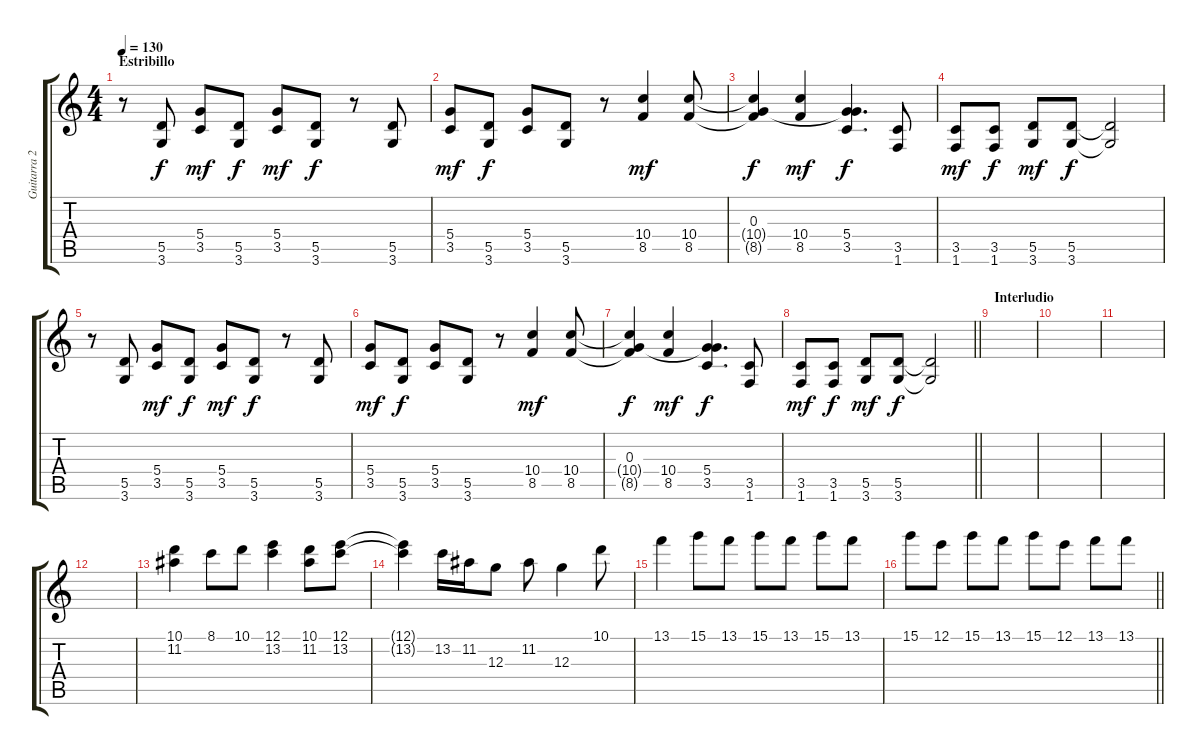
\track ("Guitarra 2" "Guitarra 2") {instrument distortionguitar}
\staff {score tabs}
\tuning (E4 B3 G3 D3 A2 E2) {hide}
\ts (4 4)
\section ("" "Estribillo")
\tempo 130
\clef g2
\ks c
r.8{dy f} (5.5 3.6).8 (5.4 3.5).8{dy mf} (5.5 3.6).8{dy f} (5.4 3.5).8{dy mf} (5.5 3.6).8{dy f} r.8 (5.5 3.6).8 |
(5.4 3.5).8{dy mf} (5.5 3.6).8{dy f} (5.4 3.5).8 (5.5 3.6).8 r.8 (10.4 8.5).4{dy mf} (10.4 8.5).8 |
(0.3 10.4{t} 8.5{t}).4{dy f} (10.4 8.5).4{dy mf} (0.3{t} 5.4 3.5).4{d dy f} (3.5 1.6).8 |
(3.5 1.6).8{dy mf} (3.5 1.6).8{dy f} (5.5 3.6).8{dy mf} (5.5 3.6).8{dy f} (5.5{t} 3.6{t}).2 |
r.8 (5.5 3.6).8 (5.4 3.5).8{dy mf} (5.5 3.6).8{dy f} (5.4 3.5).8{dy mf} (5.5 3.6).8{dy f} r.8 (5.5 3.6).8 |
(5.4 3.5).8{dy mf} (5.5 3.6).8{dy f} (5.4 3.5).8 (5.5 3.6).8 r.8 (10.4 8.5).4{dy mf} (10.4 8.5).8 |
(0.3 10.4{t} 8.5{t}).4{dy f} (10.4 8.5).4{dy mf} (0.3{t} 5.4 3.5).4{d dy f} (3.5 1.6).8 |
\barLineRight lightlight
(3.5 1.6).8{dy mf} (3.5 1.6).8{dy f} (5.5 3.6).8{dy mf} (5.5 3.6).8{dy f} (5.5{t} 3.6{t}).2 |
\section ("" "Interludio")
|
|
|
|
(10.1 11.2).4 8.1.8 10.1.8 (12.1 13.2).4 (10.1 11.2).8 (12.1 13.2).8 |
(12.1{t} 13.2{t}).4 13.2.16 11.2.16 12.3.8 11.2.8 12.3.4 10.1.8 |
13.1.4 15.1.8 13.1.8 15.1.8 13.1.8 15.1.8 13.1.8 |
\barLineRight lightlight
15.1.8 12.1.8 15.1.8 13.1.8 15.1.8 12.1.8 13.1.8 13.1.8
